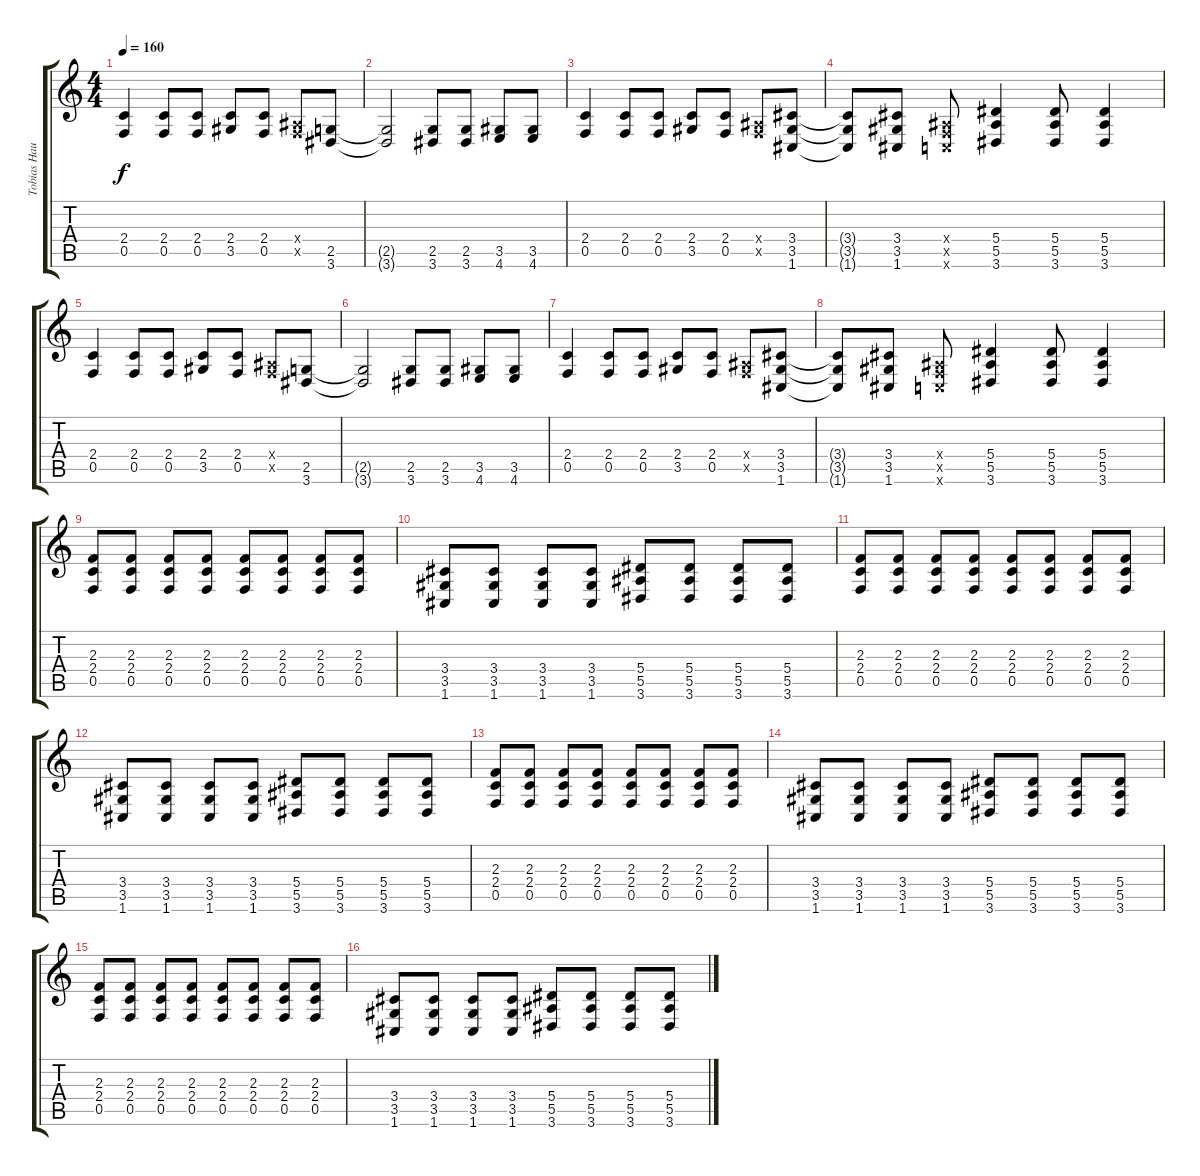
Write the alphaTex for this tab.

\track ("Tobias Hauke" "Tobias Hau") {instrument distortionguitar}
\staff {score tabs}
\tuning (C4 G3 Eb3 Bb2 F2 C2) {hide}
\ts (4 4)
\tempo 160
\clef g2
\ks c
(2.4 0.5).4{dy f} (2.4 0.5).8 (2.4 0.5).8 (2.4 3.5).8 (2.4 0.5).8 (0.4{x} 0.5{x}).8 (2.5 3.6).8 |
(2.5{t} 3.6{t}).2 (2.5 3.6).8 (2.5 3.6).8 (3.5 4.6).8 (3.5 4.6).8 |
(2.4 0.5).4 (2.4 0.5).8 (2.4 0.5).8 (2.4 3.5).8 (2.4 0.5).8 (0.4{x} 0.5{x}).8 (3.4 3.5 1.6).8 |
(3.4{t} 3.5{t} 1.6{t}).8 (3.4 3.5 1.6).8 (0.4{x} 0.5{x} 0.6{x}).8 (5.4 5.5 3.6).4 (5.4 5.5 3.6).8 (5.4 5.5 3.6).4 |
(2.4 0.5).4 (2.4 0.5).8 (2.4 0.5).8 (2.4 3.5).8 (2.4 0.5).8 (0.4{x} 0.5{x}).8 (2.5 3.6).8 |
(2.5{t} 3.6{t}).2 (2.5 3.6).8 (2.5 3.6).8 (3.5 4.6).8 (3.5 4.6).8 |
(2.4 0.5).4 (2.4 0.5).8 (2.4 0.5).8 (2.4 3.5).8 (2.4 0.5).8 (0.4{x} 0.5{x}).8 (3.4 3.5 1.6).8 |
(3.4{t} 3.5{t} 1.6{t}).8 (3.4 3.5 1.6).8 (0.4{x} 0.5{x} 0.6{x}).8 (5.4 5.5 3.6).4 (5.4 5.5 3.6).8 (5.4 5.5 3.6).4 |
(2.3 2.4 0.5).8 (2.3 2.4 0.5).8 (2.3 2.4 0.5).8 (2.3 2.4 0.5).8 (2.3 2.4 0.5).8 (2.3 2.4 0.5).8 (2.3 2.4 0.5).8 (2.3 2.4 0.5).8 |
(3.4 3.5 1.6).8 (3.4 3.5 1.6).8 (3.4 3.5 1.6).8 (3.4 3.5 1.6).8 (5.4 5.5 3.6).8 (5.4 5.5 3.6).8 (5.4 5.5 3.6).8 (5.4 5.5 3.6).8 |
(2.3 2.4 0.5).8 (2.3 2.4 0.5).8 (2.3 2.4 0.5).8 (2.3 2.4 0.5).8 (2.3 2.4 0.5).8 (2.3 2.4 0.5).8 (2.3 2.4 0.5).8 (2.3 2.4 0.5).8 |
(3.4 3.5 1.6).8 (3.4 3.5 1.6).8 (3.4 3.5 1.6).8 (3.4 3.5 1.6).8 (5.4 5.5 3.6).8 (5.4 5.5 3.6).8 (5.4 5.5 3.6).8 (5.4 5.5 3.6).8 |
(2.3 2.4 0.5).8 (2.3 2.4 0.5).8 (2.3 2.4 0.5).8 (2.3 2.4 0.5).8 (2.3 2.4 0.5).8 (2.3 2.4 0.5).8 (2.3 2.4 0.5).8 (2.3 2.4 0.5).8 |
(3.4 3.5 1.6).8 (3.4 3.5 1.6).8 (3.4 3.5 1.6).8 (3.4 3.5 1.6).8 (5.4 5.5 3.6).8 (5.4 5.5 3.6).8 (5.4 5.5 3.6).8 (5.4 5.5 3.6).8 |
(2.3 2.4 0.5).8 (2.3 2.4 0.5).8 (2.3 2.4 0.5).8 (2.3 2.4 0.5).8 (2.3 2.4 0.5).8 (2.3 2.4 0.5).8 (2.3 2.4 0.5).8 (2.3 2.4 0.5).8 |
(3.4 3.5 1.6).8 (3.4 3.5 1.6).8 (3.4 3.5 1.6).8 (3.4 3.5 1.6).8 (5.4 5.5 3.6).8 (5.4 5.5 3.6).8 (5.4 5.5 3.6).8 (5.4 5.5 3.6).8
